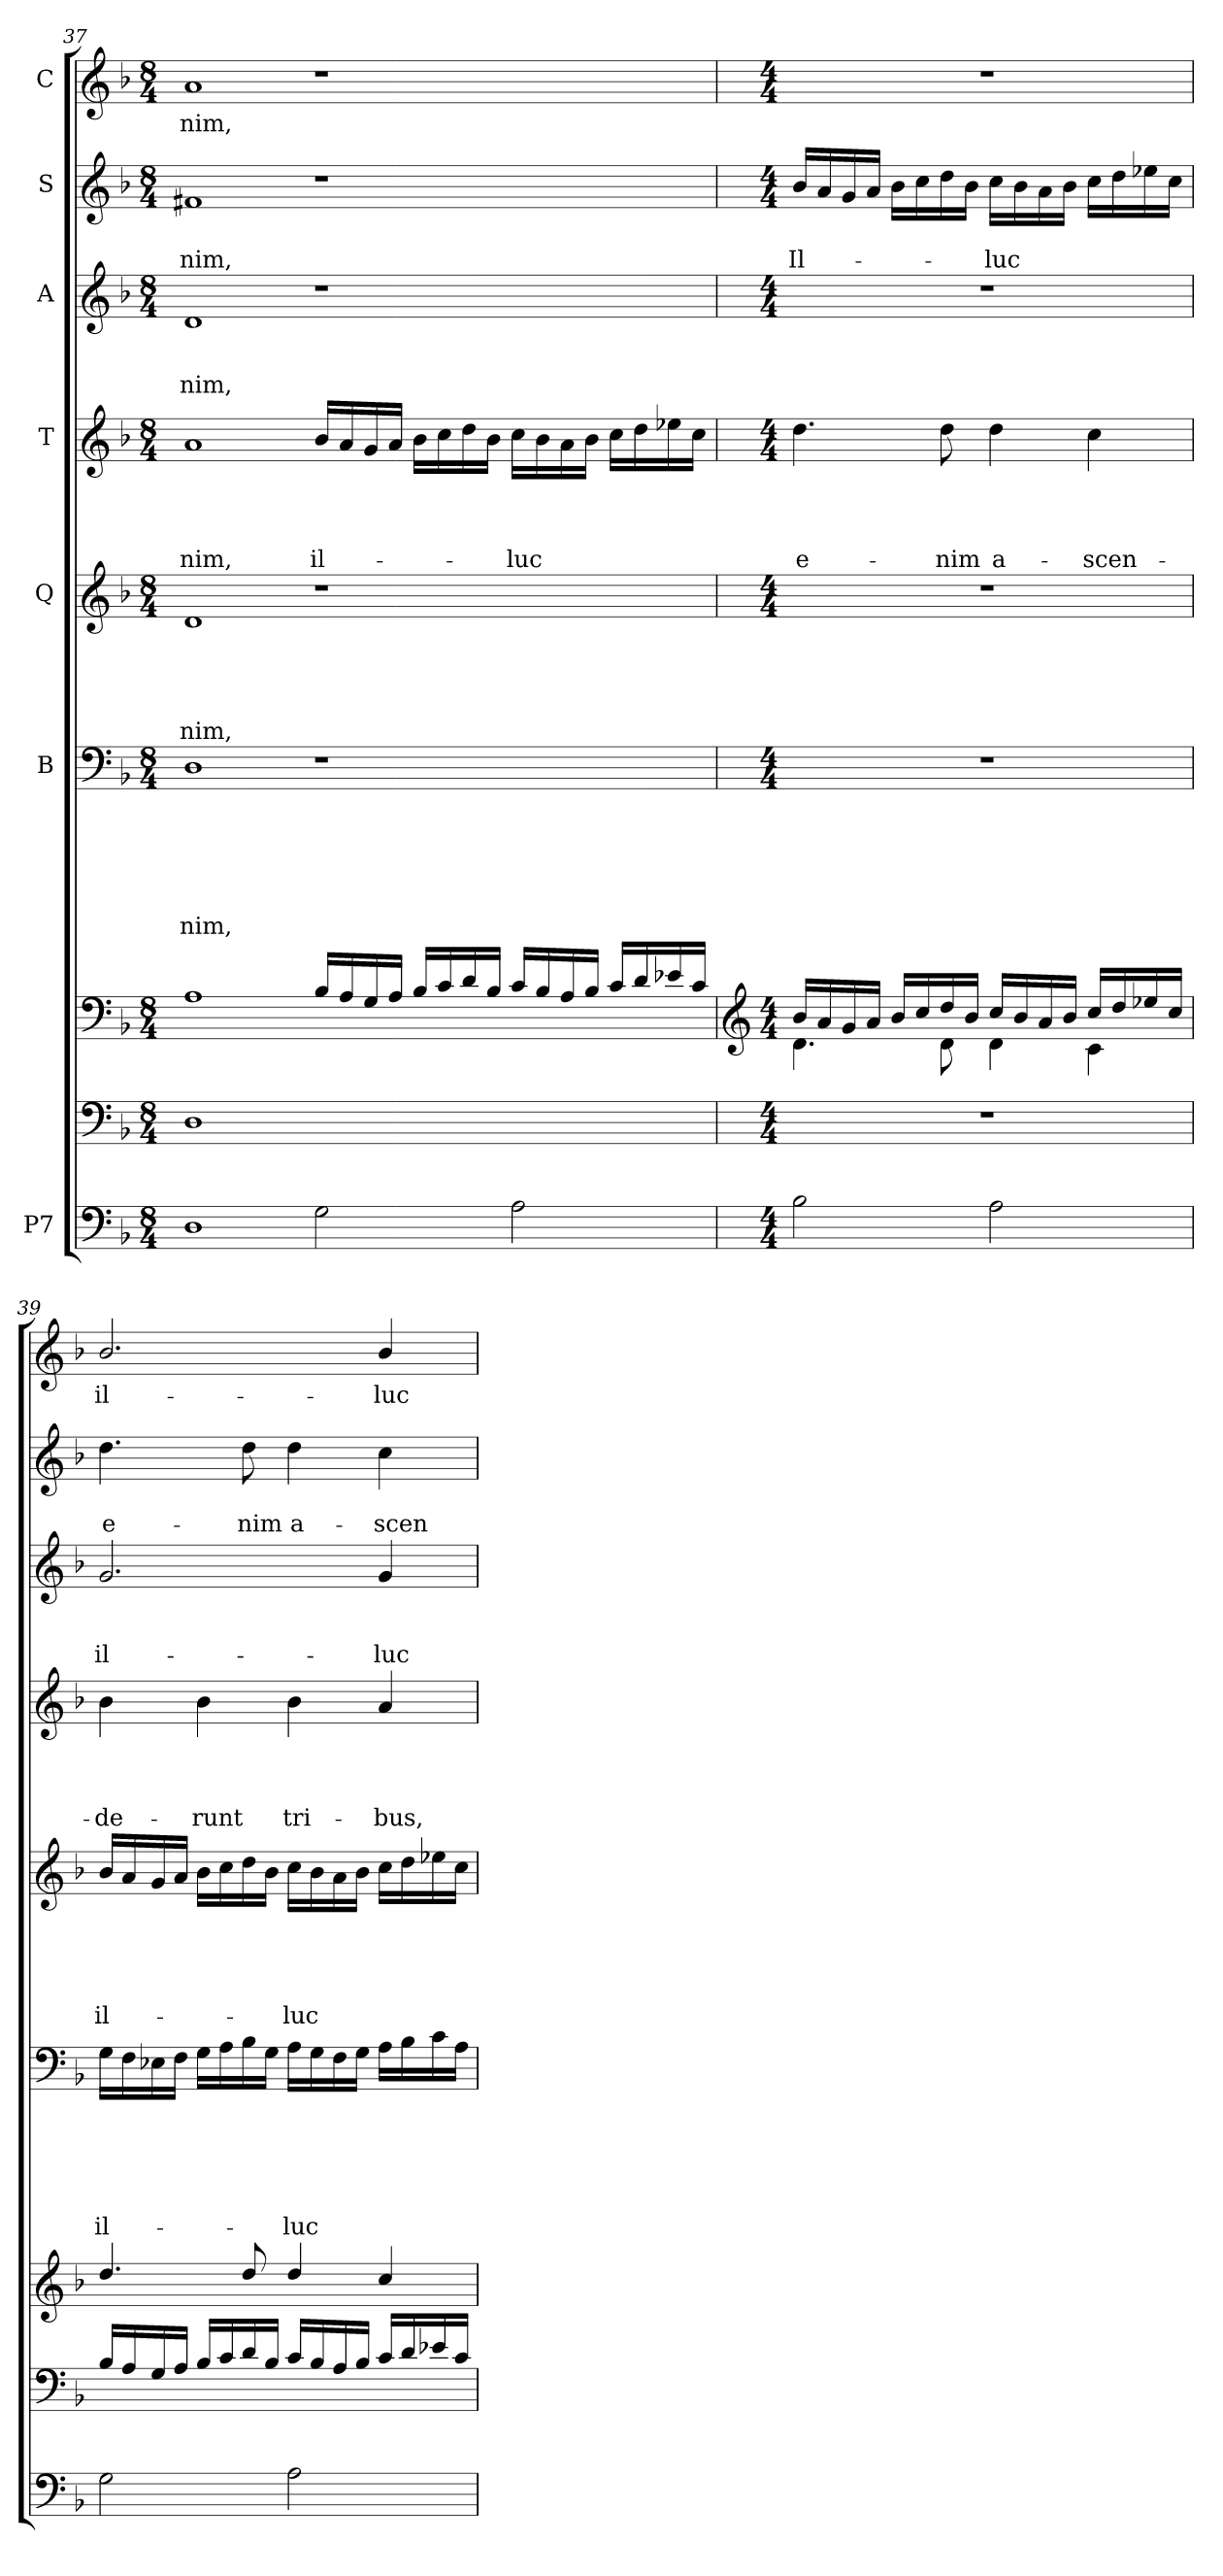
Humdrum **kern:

**kern	**kern	**kern	**kern	**text	**text	**text	**text	**text	**text	**kern	**text	**text	**text	**text	**text	**kern	**text	**text	**text	**text	**kern	**text	**text	**text	**kern	**text	**text	**kern	**text
*part7	*part7	*part7	*part6	*part6	*part6	*part6	*part6	*part6	*part6	*part5	*part5	*part5	*part5	*part5	*part5	*part4	*part4	*part4	*part4	*part4	*part3	*part3	*part3	*part3	*part2	*part2	*part2	*part1	*part1
*staff9	*staff8	*staff7	*staff6	*staff6	*staff6	*staff6	*staff6	*staff6	*staff6	*staff5	*staff5	*staff5	*staff5	*staff5	*staff5	*staff4	*staff4	*staff4	*staff4	*staff4	*staff3	*staff3	*staff3	*staff3	*staff2	*staff2	*staff2	*staff1	*staff1
*I"P7	*	*	*I"B	*	*	*	*	*	*	*I"Q	*	*	*	*	*	*I"T	*	*	*	*	*I"A	*	*	*	*I"S	*	*	*I"C	*
!!LO:PB:g=z
*clefF4	*clefF4	*clefF4	*clefF4	*	*	*	*	*	*	*clefG2	*	*	*	*	*	*clefG2	*	*	*	*	*clefG2	*	*	*	*clefG2	*	*	*clefG2	*
*	*	*	*	*	*	*	*	*	*	*ITrd7c12	*	*	*	*	*	*ITrd7c12	*	*	*	*	*	*	*	*	*	*	*	*	*
*k[b-]	*k[b-]	*k[b-]	*k[b-]	*	*	*	*	*	*	*k[b-]	*	*	*	*	*	*k[b-]	*	*	*	*	*k[b-]	*	*	*	*k[b-]	*	*	*k[b-]	*
*F:	*F:	*F:	*F:	*	*	*	*	*	*	*F:	*	*	*	*	*	*F:	*	*	*	*	*F:	*	*	*	*F:	*	*	*F:	*
*M8/4	*M8/4	*M8/4	*M8/4	*	*	*	*	*	*	*M8/4	*	*	*	*	*	*M8/4	*	*	*	*	*M8/4	*	*	*	*M8/4	*	*	*M8/4	*
=37	=37	=37	=37	=37	=37	=37	=37	=37	=37	=37	=37	=37	=37	=37	=37	=37	=37	=37	=37	=37	=37	=37	=37	=37	=37	=37	=37	=37	=37
*	*	*^	*	*	*	*	*	*	*	*	*	*	*	*	*	*	*	*	*	*	*	*	*	*	*	*	*	*	*
!	!	!	!	!	!	!	!	!	!	!LO:LY:b	!	!	!	!	!	!LO:LY:b	!	!	!	!	!LO:LY:b	!	!	!	!LO:LY:b	!	!	!LO:LY:b	!	!LO:LY:b
1D	1D	1A	0ryy	1D	.	.	.	.	.	-nim,	1D	.	.	.	.	-nim,	1A	.	.	.	-nim,	1d	.	.	-nim,	1f#X	.	-nim,	1a	-nim,
!	!	!	!	!	!	!	!	!	!	!	!	!	!	!	!	!	!	!	!	!	!LO:LY:b	!	!	!	!	!	!	!	!	!
2G\	1ryy	16B-/LL	.	1r	.	.	.	.	.	.	1r	.	.	.	.	.	16B-/LL	.	.	.	il-	1r	.	.	.	1r	.	.	1r	.
.	.	16A/	.	.	.	.	.	.	.	.	.	.	.	.	.	.	16A/	.	.	.	.	.	.	.	.	.	.	.	.	.
.	.	16G/	.	.	.	.	.	.	.	.	.	.	.	.	.	.	16G/	.	.	.	.	.	.	.	.	.	.	.	.	.
.	.	16A/JJ	.	.	.	.	.	.	.	.	.	.	.	.	.	.	16A/JJ	.	.	.	.	.	.	.	.	.	.	.	.	.
.	.	16B-/LL	.	.	.	.	.	.	.	.	.	.	.	.	.	.	16B-\LL	.	.	.	.	.	.	.	.	.	.	.	.	.
.	.	16c/	.	.	.	.	.	.	.	.	.	.	.	.	.	.	16c\	.	.	.	.	.	.	.	.	.	.	.	.	.
.	.	16d/	.	.	.	.	.	.	.	.	.	.	.	.	.	.	16d\	.	.	.	.	.	.	.	.	.	.	.	.	.
.	.	16B-/JJ	.	.	.	.	.	.	.	.	.	.	.	.	.	.	16B-\JJ	.	.	.	.	.	.	.	.	.	.	.	.	.
!	!	!	!	!	!	!	!	!	!	!	!	!	!	!	!	!	!	!	!	!	!LO:LY:b	!	!	!	!	!	!	!	!	!
2A\	.	16c/LL	.	.	.	.	.	.	.	.	.	.	.	.	.	.	16c\LL	.	.	.	-luc	.	.	.	.	.	.	.	.	.
.	.	16B-/	.	.	.	.	.	.	.	.	.	.	.	.	.	.	16B-\	.	.	.	.	.	.	.	.	.	.	.	.	.
.	.	16A/	.	.	.	.	.	.	.	.	.	.	.	.	.	.	16A\	.	.	.	.	.	.	.	.	.	.	.	.	.
.	.	16B-/JJ	.	.	.	.	.	.	.	.	.	.	.	.	.	.	16B-\JJ	.	.	.	.	.	.	.	.	.	.	.	.	.
.	.	16c/LL	.	.	.	.	.	.	.	.	.	.	.	.	.	.	16c\LL	.	.	.	.	.	.	.	.	.	.	.	.	.
.	.	16d/	.	.	.	.	.	.	.	.	.	.	.	.	.	.	16d\	.	.	.	.	.	.	.	.	.	.	.	.	.
.	.	16e-X/	.	.	.	.	.	.	.	.	.	.	.	.	.	.	16e-X\	.	.	.	.	.	.	.	.	.	.	.	.	.
.	.	16c/JJ	.	.	.	.	.	.	.	.	.	.	.	.	.	.	16c\JJ	.	.	.	.	.	.	.	.	.	.	.	.	.
=38	=38	=38	=38	=38	=38	=38	=38	=38	=38	=38	=38	=38	=38	=38	=38	=38	=38	=38	=38	=38	=38	=38	=38	=38	=38	=38	=38	=38	=38	=38
*	*	*clefG2	*	*	*	*	*	*	*	*	*	*	*	*	*	*	*	*	*	*	*	*	*	*	*	*	*	*	*	*
*M4/4	*M4/4	*M4/4	*	*M4/4	*	*	*	*	*	*	*M4/4	*	*	*	*	*	*M4/4	*	*	*	*	*M4/4	*	*	*	*M4/4	*	*	*M4/4	*
!	!	!	!	!	!	!	!	!	!	!	!	!	!	!	!	!	!	!	!	!	!LO:LY:b	!	!	!	!	!	!	!LO:LY:b	!	!
2B-\	1r	16b-/LL	4.d\	1r	.	.	.	.	.	.	1r	.	.	.	.	.	4.d\	.	.	.	e-	1r	.	.	.	16b-/LL	.	Il-	1r	.
.	.	16a/	.	.	.	.	.	.	.	.	.	.	.	.	.	.	.	.	.	.	.	.	.	.	.	16a/	.	.	.	.
.	.	16g/	.	.	.	.	.	.	.	.	.	.	.	.	.	.	.	.	.	.	.	.	.	.	.	16g/	.	.	.	.
.	.	16a/JJ	.	.	.	.	.	.	.	.	.	.	.	.	.	.	.	.	.	.	.	.	.	.	.	16a/JJ	.	.	.	.
.	.	16b-/LL	.	.	.	.	.	.	.	.	.	.	.	.	.	.	.	.	.	.	.	.	.	.	.	16b-\LL	.	.	.	.
.	.	16cc/	.	.	.	.	.	.	.	.	.	.	.	.	.	.	.	.	.	.	.	.	.	.	.	16cc\	.	.	.	.
!	!	!	!	!	!	!	!	!	!	!	!	!	!	!	!	!	!	!	!	!	!LO:LY:b	!	!	!	!	!	!	!	!	!
.	.	16dd/	8d\	.	.	.	.	.	.	.	.	.	.	.	.	.	8d\	.	.	.	-nim	.	.	.	.	16dd\	.	.	.	.
.	.	16b-/JJ	.	.	.	.	.	.	.	.	.	.	.	.	.	.	.	.	.	.	.	.	.	.	.	16b-\JJ	.	.	.	.
!	!	!	!	!	!	!	!	!	!	!	!	!	!	!	!	!	!	!	!	!	!LO:LY:b	!	!	!	!	!	!	!LO:LY:b	!	!
2A\	.	16cc/LL	4d\	.	.	.	.	.	.	.	.	.	.	.	.	.	4d\	.	.	.	a-	.	.	.	.	16cc\LL	.	-luc	.	.
.	.	16b-/	.	.	.	.	.	.	.	.	.	.	.	.	.	.	.	.	.	.	.	.	.	.	.	16b-\	.	.	.	.
.	.	16a/	.	.	.	.	.	.	.	.	.	.	.	.	.	.	.	.	.	.	.	.	.	.	.	16a\	.	.	.	.
.	.	16b-/JJ	.	.	.	.	.	.	.	.	.	.	.	.	.	.	.	.	.	.	.	.	.	.	.	16b-\JJ	.	.	.	.
!	!	!	!	!	!	!	!	!	!	!	!	!	!	!	!	!	!	!	!	!	!LO:LY:b	!	!	!	!	!	!	!	!	!
.	.	16cc/LL	4c\	.	.	.	.	.	.	.	.	.	.	.	.	.	4c\	.	.	.	-scen-	.	.	.	.	16cc\LL	.	.	.	.
.	.	16dd/	.	.	.	.	.	.	.	.	.	.	.	.	.	.	.	.	.	.	.	.	.	.	.	16dd\	.	.	.	.
.	.	16ee-X/	.	.	.	.	.	.	.	.	.	.	.	.	.	.	.	.	.	.	.	.	.	.	.	16ee-X\	.	.	.	.
.	.	16cc/JJ	.	.	.	.	.	.	.	.	.	.	.	.	.	.	.	.	.	.	.	.	.	.	.	16cc\JJ	.	.	.	.
!!LO:LB:g=z
=39	=39	=39	=39	=39	=39	=39	=39	=39	=39	=39	=39	=39	=39	=39	=39	=39	=39	=39	=39	=39	=39	=39	=39	=39	=39	=39	=39	=39	=39	=39
!	!	!	!	!	!	!	!	!	!	!LO:LY:b	!	!	!	!	!	!LO:LY:b	!	!	!	!	!LO:LY:b	!	!	!	!LO:LY:b	!	!	!LO:LY:b	!	!LO:LY:b
2G\	16B-/LL	4.dd/	1ryy	16G\LL	.	.	.	.	.	il-	16B-/LL	.	.	.	.	il-	4B-\	.	.	.	-de-	2.g/	.	.	il-	4.dd\	.	e-	2.b-/	il-
.	16A/	.	.	16F\	.	.	.	.	.	.	16A/	.	.	.	.	.	.	.	.	.	.	.	.	.	.	.	.	.	.	.
.	16G/	.	.	16E-X\	.	.	.	.	.	.	16G/	.	.	.	.	.	.	.	.	.	.	.	.	.	.	.	.	.	.	.
.	16A/JJ	.	.	16F\JJ	.	.	.	.	.	.	16A/JJ	.	.	.	.	.	.	.	.	.	.	.	.	.	.	.	.	.	.	.
!	!	!	!	!	!	!	!	!	!	!	!	!	!	!	!	!	!	!	!	!	!LO:LY:b	!	!	!	!	!	!	!	!	!
.	16B-/LL	.	.	16G\LL	.	.	.	.	.	.	16B-\LL	.	.	.	.	.	4B-\	.	.	.	-runt	.	.	.	.	.	.	.	.	.
.	16c/	.	.	16A\	.	.	.	.	.	.	16c\	.	.	.	.	.	.	.	.	.	.	.	.	.	.	.	.	.	.	.
!	!	!	!	!	!	!	!	!	!	!	!	!	!	!	!	!	!	!	!	!	!	!	!	!	!	!	!	!LO:LY:b	!	!
.	16d/	8dd/	.	16B-\	.	.	.	.	.	.	16d\	.	.	.	.	.	.	.	.	.	.	.	.	.	.	8dd\	.	-nim	.	.
.	16B-/JJ	.	.	16G\JJ	.	.	.	.	.	.	16B-\JJ	.	.	.	.	.	.	.	.	.	.	.	.	.	.	.	.	.	.	.
!	!	!	!	!	!	!	!	!	!	!LO:LY:b	!	!	!	!	!	!LO:LY:b	!	!	!	!	!LO:LY:b	!	!	!	!	!	!	!LO:LY:b	!	!
2A\	16c/LL	4dd/	.	16A\LL	.	.	.	.	.	-luc	16c\LL	.	.	.	.	-luc	4B-\	.	.	.	tri-	.	.	.	.	4dd\	.	a-	.	.
.	16B-/	.	.	16G\	.	.	.	.	.	.	16B-\	.	.	.	.	.	.	.	.	.	.	.	.	.	.	.	.	.	.	.
.	16A/	.	.	16F\	.	.	.	.	.	.	16A\	.	.	.	.	.	.	.	.	.	.	.	.	.	.	.	.	.	.	.
.	16B-/JJ	.	.	16G\JJ	.	.	.	.	.	.	16B-\JJ	.	.	.	.	.	.	.	.	.	.	.	.	.	.	.	.	.	.	.
!	!	!	!	!	!	!	!	!	!	!	!	!	!	!	!	!	!	!	!	!	!LO:LY:b	!	!	!	!LO:LY:b	!	!	!LO:LY:b	!	!LO:LY:b
.	16c/LL	4cc/	.	16A\LL	.	.	.	.	.	.	16c\LL	.	.	.	.	.	4A/	.	.	.	-bus,	4g/	.	.	-luc	4cc\	.	-scen-	4b-/	-luc
.	16d/	.	.	16B-\	.	.	.	.	.	.	16d\	.	.	.	.	.	.	.	.	.	.	.	.	.	.	.	.	.	.	.
.	16e-X/	.	.	16c\	.	.	.	.	.	.	16e-X\	.	.	.	.	.	.	.	.	.	.	.	.	.	.	.	.	.	.	.
.	16c/JJ	.	.	16A\JJ	.	.	.	.	.	.	16c\JJ	.	.	.	.	.	.	.	.	.	.	.	.	.	.	.	.	.	.	.
*	*	*v	*v	*	*	*	*	*	*	*	*	*	*	*	*	*	*	*	*	*	*	*	*	*	*	*	*	*	*	*
=	=	=	=	=	=	=	=	=	=	=	=	=	=	=	=	=	=	=	=	=	=	=	=	=	=	=	=	=	=
*-	*-	*-	*-	*-	*-	*-	*-	*-	*-	*-	*-	*-	*-	*-	*-	*-	*-	*-	*-	*-	*-	*-	*-	*-	*-	*-	*-	*-	*-
